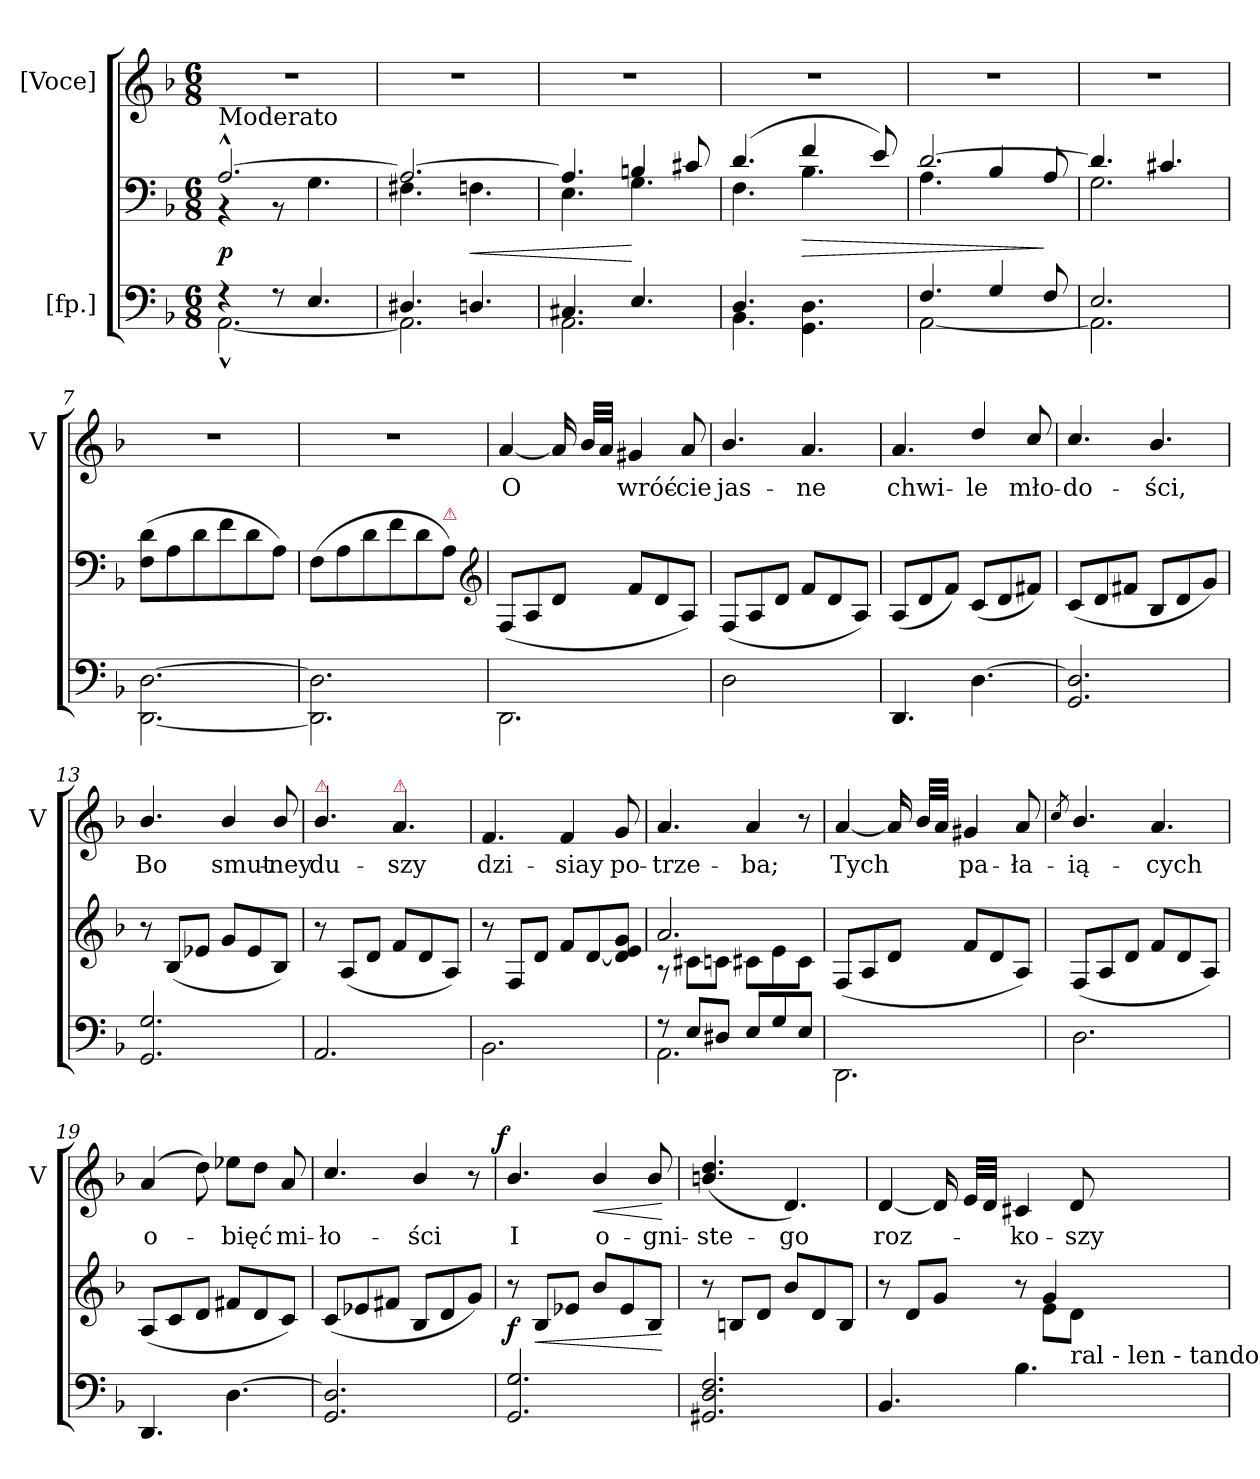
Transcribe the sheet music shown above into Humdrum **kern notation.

**kern	**kern	**dynam	**kern	**text	**dynam
*part2	*part2	*part2	*part1	*part1	*part1
*staff3	*staff2	*staff2/3	*staff1	*staff1	*staff1
*I"[fp.]	*	*	*I"[Voce]	*	*
*	*	*	*I'V	*	*
*clefF4	*clefF4	*	*clefG2	*	*
*k[b-]	*k[b-]	*	*k[b-]	*	*
*M6/8	*M6/8	*	*M6/8	*	*
=1	=1	=1	=1	=1	=1
*^	*^	*	*	*	*
!	!	!LO:TX:a:t=Moderato	!	!	!	!	!
4r	[2.AA^^\	[2.A^^/	4r	p	2.r	.	.
8r	.	.	8r	.	.	.	.
4.E/	.	.	4.G\	.	.	.	.
=2	=2	=2	=2	=2	=2	=2	=2
4.D#X/	2.AA\]	2.A/_	4.F#X\	.	2.r	.	.
4.Dn/	.	.	4.Fn\	<	.	.	.
=3	=3	=3	=3	=3	=3	=3	=3
4.C#X/	2.AA\	4.A/]	4.E\	.	2.r	.	.
4.E/	.	4Bn/	4.G\	[	.	.	.
.	.	8c#X/	.	.	.	.	.
=4	=4	=4	=4	=4	=4	=4	=4
4.D/	4.BB-\	(4.d/	4.F\	.	2.r	.	.
4.GG\ 4.D\	8ryy	4f/	4.B-\	>	.	.	.
.	4ryy	.	.	.	.	.	.
.	.	8e/)	.	.	.	.	.
=5	=5	=5	=5	=5	=5	=5	=5
!	!LO:N:vis=2	!	!	!	!	!	!
4.F/	[2.AA\	[2.d/	4.A\	.	2.r	.	.
4G/	.	.	4B-/	.	.	.	.
8F/	.	.	8A/	]	.	.	.
=6	=6	=6	=6	=6	=6	=6	=6
2.E/	2.AA\]	4.d/]	2.G\	.	2.r	.	.
.	.	4.c#X/	.	.	.	.	.
*v	*v	*	*	*	*	*	*
*	*v	*v	*	*	*	*
=7	=7	=7	=7	=7	=7
[2.DD\ [2.D\	(8F\ 8d\L	.	2.r	.	.
.	8A\	.	.	.	.
.	8d\	.	.	.	.
.	8f\	.	.	.	.
.	8d\	.	.	.	.
.	8A\J)	.	.	.	.
=8	=8	=8	=8	=8	=8
2.DD]\ 2.D]\	(8F\L	.	2.r	.	.
.	8A\	.	.	.	.
.	8d\	.	.	.	.
.	8f\	.	.	.	.
.	8d\	.	.	.	.
!	!LO:TX:a:color=crimson:t=⚠	!	!	!	!
.	8A\J)	.	.	.	.
*	*clefG2	*	*	*	*
=9	=9	=9	=9	=9	=9
2.DD\	(8F/L	.	[4a/	O	.
.	8A/	.	.	.	.
.	8d/J	.	16a/]	.	.
.	.	.	32b-/LLL	.	.
.	.	.	32a/JJJ	.	.
.	8f/L	.	4g#X/	wróć-	.
.	8d/	.	.	.	.
.	8A/J)	.	8a/	-cie	.
=10	=10	=10	=10	=10	=10
!LO:N:vis=2	!	!	!	!	!
2.D\	(8F/L	.	4.b-/	jas-	.
.	8A/	.	.	.	.
.	8d/J	.	.	.	.
.	8f/L	.	4.a/	-ne	.
.	8d/	.	.	.	.
.	8A/J)	.	.	.	.
=11	=11	=11	=11	=11	=11
4.DD/	(8A/L	.	4.a/	chwi-	.
.	8d/	.	.	.	.
.	8f/J)	.	.	.	.
[4.D\	(8c/L	.	4dd/	-le	.
.	8d/	.	.	.	.
.	8f#X/J)	.	8cc/	mło-	.
=12	=12	=12	=12	=12	=12
2.GG/ 2.D]/	(8c/L	.	4.cc/	-do-	.
.	8d/	.	.	.	.
.	8f#X/J	.	.	.	.
.	8B-/L	.	4.b-/	-ści,	.
.	8d/	.	.	.	.
.	8g/J)	.	.	.	.
=13	=13	=13	=13	=13	=13
2.GG/ 2.G/	8r	.	4.b-/	Bo	.
.	(8B-/L	.	.	.	.
.	8e-X/J	.	.	.	.
.	8g/L	.	4b-/	smut-	.
.	8e-/	.	.	.	.
.	8B-/J)	.	8b-/	-ney	.
=14	=14	=14	=14	=14	=14
!	!	!	!LO:TX:a:color=crimson:t=⚠	!	!
2.AA/	8r	.	4.b-/	du-	.
.	(8A/L	.	.	.	.
.	8d/J	.	.	.	.
!	!	!	!LO:TX:a:color=crimson:t=⚠	!	!
.	8f/L	.	4.a/	-szy	.
.	8d/	.	.	.	.
.	8A/J)	.	.	.	.
=15	=15	=15	=15	=15	=15
2.BB-\	8r	.	4.f/	dzi-	.
.	8F/L	.	.	.	.
.	8d/J	.	.	.	.
.	8f/L	.	4f/	-siay	.
.	[8d/	.	.	.	.
.	8d]/ 8e/ 8g/J	.	8g/	po-	.
=16	=16	=16	=16	=16	=16
*^	*^	*	*	*	*
8r	2.AA\	2.a/	8r	.	4.a/	-trze-	.
8E/L	.	.	8c#X\L	.	.	.	.
8D#X/J	.	.	8cn\J	.	.	.	.
8E/L	.	.	8c#X\L	.	4a/	-ba;	.
8G/	.	.	8e\	.	.	.	.
8E/J	.	.	8c#\J	.	8r	.	.
*v	*v	*	*	*	*	*	*
*	*v	*v	*	*	*	*
=17	=17	=17	=17	=17	=17
2.DD\	(8F/L	.	[4a/	Tych	.
.	8A/	.	.	.	.
.	8d/J	.	16a/]	.	.
.	.	.	32b-/LLL	.	.
.	.	.	32a/JJJ	.	.
.	8f/L	.	4g#X/	pa-	.
.	8d/	.	.	.	.
.	8A/J)	.	8a/	-ła-	.
=18	=18	=18	=18	=18	=18
.	.	.	8qcc/	.	.
2.D\	(8F/L	.	4.b-/	-ią-	.
.	8A/	.	.	.	.
.	8d/J	.	.	.	.
.	8f/L	.	4.a/	-cych	.
.	8d/	.	.	.	.
.	8A/J)	.	.	.	.
=19	=19	=19	=19	=19	=19
4.DD/	(8A/L	.	(4a/	o-	.
.	8c/	.	.	.	.
.	8d/J	.	8dd\)	.	.
[4.D\	8f#X/L	.	8ee-X\L	-bięć	.
.	8d/	.	8dd\J	.	.
.	8c/J)	.	8a/	mi-	.
=20	=20	=20	=20	=20	=20
2.GG/ 2.D]/	(8c/L	.	4.cc/	-ło-	.
.	8e-X/	.	.	.	.
.	8f#X/J	.	.	.	.
.	8B-/L	.	4b-/	-ści	.
.	8d/	.	.	.	.
.	8g/J)	.	8r	.	.
=21	=21	=21	=21	=21	=21
!	!	!	!	!	!LO:DY:b:rj
2.GG/ 2.G/	8r	f	4.b-/	I	f
.	8B-/L	<	.	.	.
.	8e-X/J	.	.	.	.
!	!	!	!	!	!LO:HP:b
.	8b-/L	.	4b-/	o-	<
.	8e-/	.	.	.	.
.	8B-/J	.	8b-/	-gni-	.
.	.	[	.	.	[
=22	=22	=22	=22	=22	=22
2.GG#X/ 2.D/ 2.F/	8r	.	(>4.bn/ 4.dd/	-ste-	.
.	8Bn/L	.	.	.	.
.	8d/J	.	.	.	.
.	8b-/L	.	4.d/)	-go	.
.	8d/	.	.	.	.
.	8B/J	.	.	.	.
=23	=23	=23	=23	=23	=23
*	*^	*	*	*	*
4.BB-/	8r	4.ryy	.	[4d/	roz-	.
.	8d/L	.	.	.	.	.
.	8g/J	.	.	16d/]	.	.
.	.	.	.	32e/LLL	.	.
.	.	.	.	32d/JJJ	.	.
4.B-\	8r	8ryy	.	4c#X/	-ko-	.
.	4g/	8e\L	.	.	.	.
!	!	!LO:TX:b:t=ral - len - tando	!	!	!	!
.	.	8d\J	.	8d/	-szy	.
*	*v	*v	*	*	*	*
=	=	=	=	=	=
*-	*-	*-	*-	*-	*-
